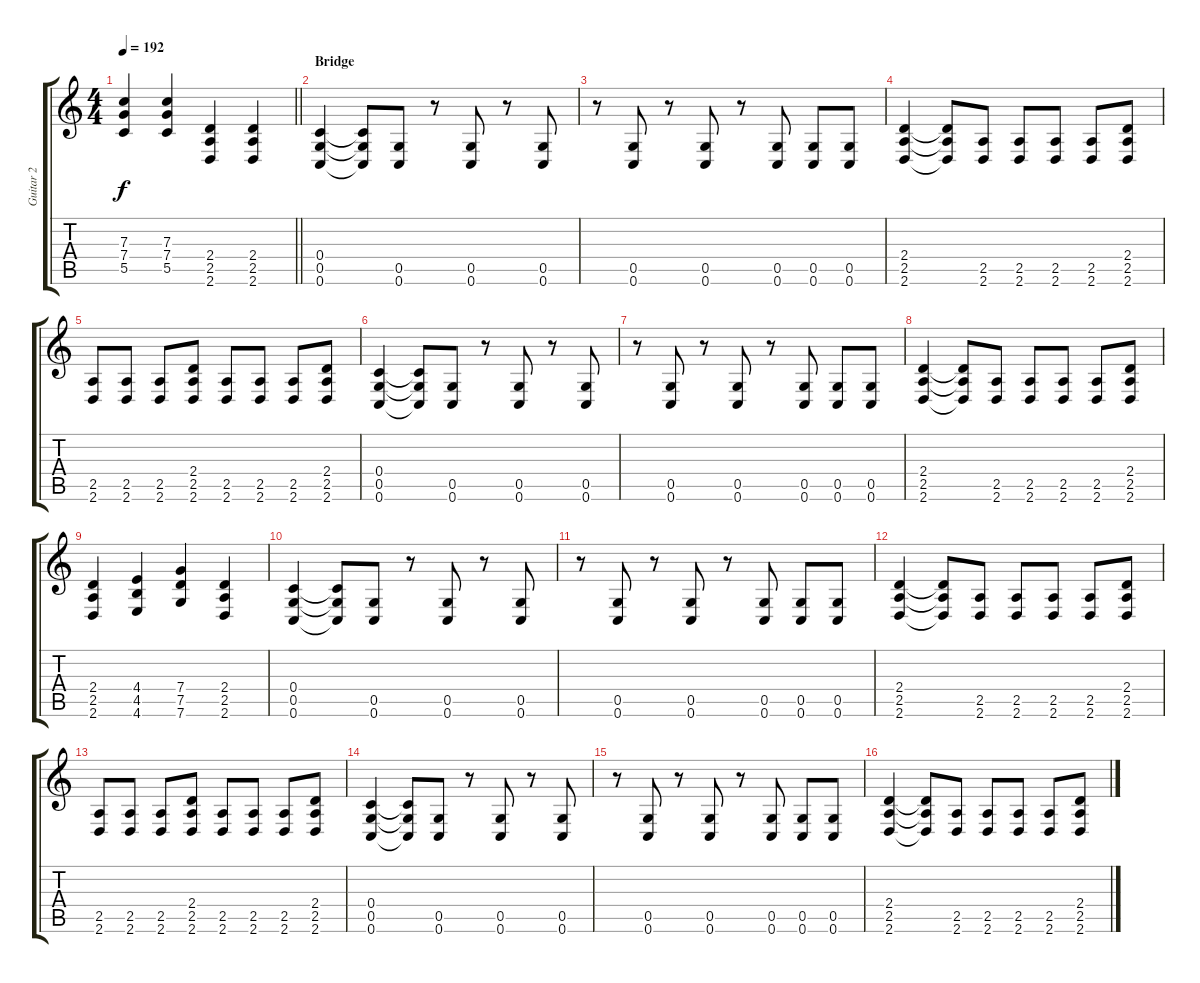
\track ("Guitar 2" "Guitar 2") {instrument distortionguitar}
\staff {score tabs}
\tuning (D4 A3 F3 C3 G2 C2) {hide}
\ts (4 4)
\tempo 192
\clef g2
\barLineRight lightlight
\ks c
(7.3 7.4 5.5).4{dy f} (7.3 7.4 5.5).4 (2.4 2.5 2.6).4 (2.4 2.5 2.6).4 |
\section ("" "Bridge")
(0.4 0.5 0.6).4 (0.4{t} 0.5{t} 0.6{t}).8 (0.5 0.6).8 r.8 (0.5 0.6).8 r.8 (0.5 0.6).8 |
r.8 (0.5 0.6).8 r.8 (0.5 0.6).8 r.8 (0.5 0.6).8 (0.5 0.6).8 (0.5 0.6).8 |
(2.4 2.5 2.6).4 (2.4{t} 2.5{t} 2.6{t}).8 (2.5 2.6).8 (2.5 2.6).8 (2.5 2.6).8 (2.5 2.6).8 (2.4 2.5 2.6).8 |
(2.5 2.6).8 (2.5 2.6).8 (2.5 2.6).8 (2.4 2.5 2.6).8 (2.5 2.6).8 (2.5 2.6).8 (2.5 2.6).8 (2.4 2.5 2.6).8 |
(0.4 0.5 0.6).4 (0.4{t} 0.5{t} 0.6{t}).8 (0.5 0.6).8 r.8 (0.5 0.6).8 r.8 (0.5 0.6).8 |
r.8 (0.5 0.6).8 r.8 (0.5 0.6).8 r.8 (0.5 0.6).8 (0.5 0.6).8 (0.5 0.6).8 |
(2.4 2.5 2.6).4 (2.4{t} 2.5{t} 2.6{t}).8 (2.5 2.6).8 (2.5 2.6).8 (2.5 2.6).8 (2.5 2.6).8 (2.4 2.5 2.6).8 |
(2.4 2.5 2.6).4 (4.4 4.5 4.6).4 (7.4 7.5 7.6).4 (2.4 2.5 2.6).4 |
(0.4 0.5 0.6).4 (0.4{t} 0.5{t} 0.6{t}).8 (0.5 0.6).8 r.8 (0.5 0.6).8 r.8 (0.5 0.6).8 |
r.8 (0.5 0.6).8 r.8 (0.5 0.6).8 r.8 (0.5 0.6).8 (0.5 0.6).8 (0.5 0.6).8 |
(2.4 2.5 2.6).4 (2.4{t} 2.5{t} 2.6{t}).8 (2.5 2.6).8 (2.5 2.6).8 (2.5 2.6).8 (2.5 2.6).8 (2.4 2.5 2.6).8 |
(2.5 2.6).8 (2.5 2.6).8 (2.5 2.6).8 (2.4 2.5 2.6).8 (2.5 2.6).8 (2.5 2.6).8 (2.5 2.6).8 (2.4 2.5 2.6).8 |
(0.4 0.5 0.6).4 (0.4{t} 0.5{t} 0.6{t}).8 (0.5 0.6).8 r.8 (0.5 0.6).8 r.8 (0.5 0.6).8 |
r.8 (0.5 0.6).8 r.8 (0.5 0.6).8 r.8 (0.5 0.6).8 (0.5 0.6).8 (0.5 0.6).8 |
(2.4 2.5 2.6).4 (2.4{t} 2.5{t} 2.6{t}).8 (2.5 2.6).8 (2.5 2.6).8 (2.5 2.6).8 (2.5 2.6).8 (2.4 2.5 2.6).8
